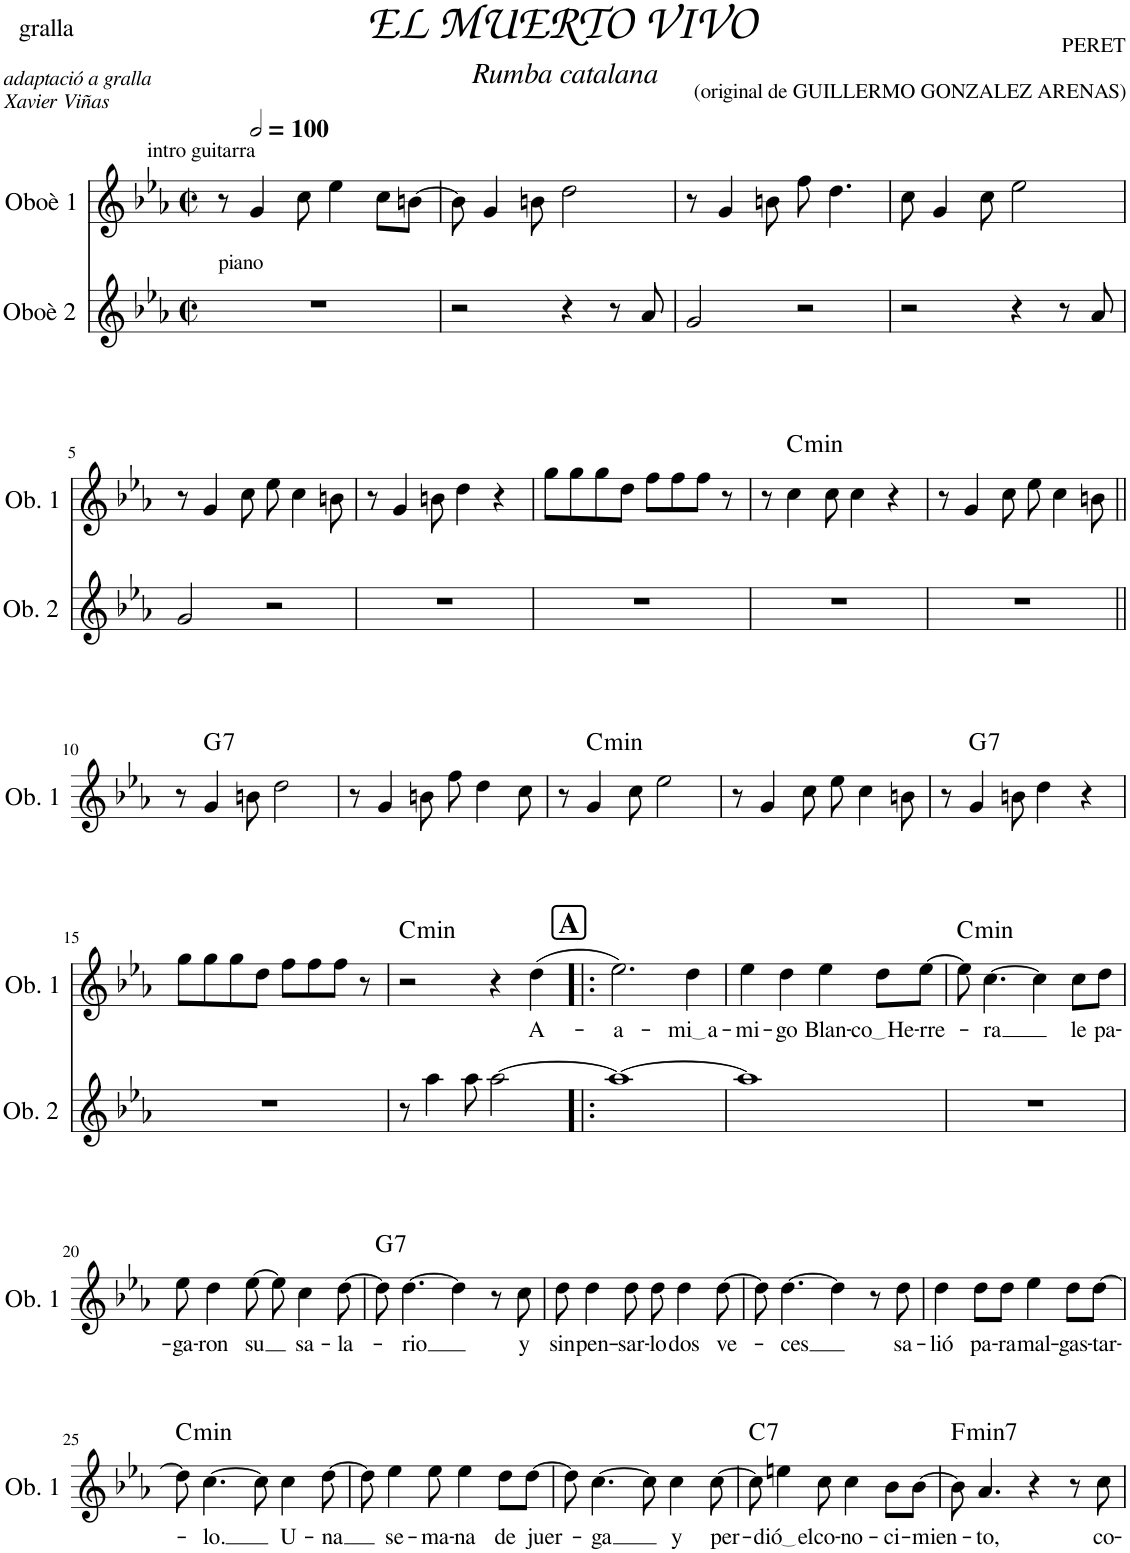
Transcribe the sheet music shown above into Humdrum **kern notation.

**kern	**kern	**text	**harte
*part2	*part1	*part1	*part1
*staff2	*staff1	*staff1	*
*I"Oboè 2	*I"Oboè 1	*	*
*I'Ob. 2	*I'Ob. 1	*	*
*clefG2	*clefG2	*	*
*k[b-e-a-]	*k[b-e-a-]	*	*
*M2/2	*M2/2	*	*
*met(c|)	*met(c|)	*	*
=1	=1	=1	=1
!LO:TX:a:t=piano	!	!	!
1r	8r	.	.
*	*MM200	*	*
!	!LO:TX:a:t=intro guitarra	!	!
.	4g/	.	.
.	8cc\	.	.
.	4ee-\	.	.
.	8cc\L	.	.
.	[8bn\J	.	.
=2	=2	=2	=2
2r	8b\]	.	.
.	4g/	.	.
.	8bn\	.	.
4r	2dd\	.	.
8r	.	.	.
8a-/	.	.	.
=3	=3	=3	=3
2g/	8r	.	.
.	4g/	.	.
.	8bn\	.	.
2r	8ff\	.	.
.	4.dd\	.	.
=4	=4	=4	=4
2r	8cc\	.	.
.	4g/	.	.
.	8cc\	.	.
4r	2ee-\	.	.
8r	.	.	.
8a-/	.	.	.
!!LO:LB:g=z
=5	=5	=5	=5
2g/	8r	.	.
.	4g/	.	.
.	8cc\	.	.
2r	8ee-\	.	.
.	4cc\	.	.
.	8bn\	.	.
=6	=6	=6	=6
1r	8r	.	.
.	4g/	.	.
.	8bn\	.	.
.	4dd\	.	.
.	4r	.	.
=7	=7	=7	=7
1r	8gg\L	.	.
.	8gg\	.	.
.	8gg\	.	.
.	8dd\J	.	.
.	8ff\L	.	.
.	8ff\	.	.
.	8ff\J	.	.
.	8r	.	.
=8	=8	=8	=8
1r	8r	.	.
!	!	!	!LO:H:kt=min
.	4cc\	.	C:min
.	8cc\	.	.
.	4cc\	.	.
.	4r	.	.
=9	=9	=9	=9
1r	8r	.	.
.	4g/	.	.
.	8cc\	.	.
.	8ee-\	.	.
.	4cc\	.	.
.	8bn\	.	.
!!LO:LB:g=z
=10||	=10||	=10||	=10||
1r	8r	.	.
!	!	!	!LO:H:kt=7
.	4g/	.	G:7
.	8bn\	.	.
.	2dd\	.	.
=11	=11	=11	=11
1r	8r	.	.
.	4g/	.	.
.	8bn\	.	.
.	8ff\	.	.
.	4dd\	.	.
.	8cc\	.	.
=12	=12	=12	=12
1r	8r	.	.
!	!	!	!LO:H:kt=min
.	4g/	.	C:min
.	8cc\	.	.
.	2ee-\	.	.
=13	=13	=13	=13
1r	8r	.	.
.	4g/	.	.
.	8cc\	.	.
.	8ee-\	.	.
.	4cc\	.	.
.	8bn\	.	.
=14	=14	=14	=14
1r	8r	.	.
!	!	!	!LO:H:kt=7
.	4g/	.	G:7
.	8bn\	.	.
.	4ee-\	.	.
.	4r	.	.
!!LO:LB:g=z
=15	=15	=15	=15
1r	8gg\L	.	.
.	8gg\	.	.
.	8gg\	.	.
.	8dd\J	.	.
.	8ff\L	.	.
.	8ff\	.	.
.	8ff\J	.	.
.	8r	.	.
=16	=16	=16	=16
!	!	!	!LO:H:kt=min
8r	2r	.	C:min
4aa-\	.	.	.
8aa-\	.	.	.
[2aa-\	4r	.	.
!	!	!LO:LY:b	!
.	(4dd\	A-	.
!!LO:REH:place=s1:a:B:cj:fs=14:t=A
=17!|:	=17!|:	=17!|:	=17!|:
!	!	!LO:LY:b	!
1aa-_	2.ee-\)	-a-	.
!	!	!LO:LY:b	!
.	4dd\	mi a	.
=18	=18	=18	=18
!	!	!LO:LY:b	!
1aa-]	4ee-\	-mi-	.
!	!	!LO:LY:b	!
.	4dd\	-go	.
!	!	!LO:LY:b	!
.	4ee-\	Blan-	.
!	!	!LO:LY:b	!
.	8dd\L	co He	.
!	!	!LO:LY:b	!
.	[8ee-\J	-rre-	.
=19	=19	=19	=19
!	!	!	!LO:H:kt=min
1r	8ee-\]	.	C:min
!	!	!LO:LY:b	!
.	[4.cc\	-ra	.
.	4cc\]	.	.
!	!	!LO:LY:b	!
.	8cc\L	le	.
!	!	!LO:LY:b	!
.	8dd\J	pa-	.
!!LO:LB:g=z
=20	=20	=20	=20
!	!	!LO:LY:b	!
1r	8ee-\	-ga-	.
!	!	!LO:LY:b	!
.	4dd\	-ron	.
!	!	!LO:LY:b	!
.	[8ee-\	su	.
.	8ee-\]	.	.
!	!	!LO:LY:b	!
.	4cc\	sa-	.
!	!	!LO:LY:b	!
.	[8dd\	-la-	.
=21	=21	=21	=21
!	!	!	!LO:H:kt=7
1r	8dd\]	.	G:7
!	!	!LO:LY:b	!
.	[4.dd\	-rio	.
.	4dd\]	.	.
.	8r	.	.
!	!	!LO:LY:b	!
.	8cc\	y	.
=22	=22	=22	=22
!	!	!LO:LY:b	!
1r	8dd\	sin	.
!	!	!LO:LY:b	!
.	4dd\	pen-	.
!	!	!LO:LY:b	!
.	8dd\	-sar-	.
!	!	!LO:LY:b	!
.	8dd\	-lo	.
!	!	!LO:LY:b	!
.	4dd\	dos	.
!	!	!LO:LY:b	!
.	[8dd\	ve-	.
=23	=23	=23	=23
1r	8dd\]	.	.
!	!	!LO:LY:b	!
.	[4.dd\	-ces	.
.	4dd\]	.	.
.	8r	.	.
!	!	!LO:LY:b	!
.	8dd\	sa-	.
=24	=24	=24	=24
!	!	!LO:LY:b	!
1r	4dd\	-lió	.
!	!	!LO:LY:b	!
.	8dd\L	pa-	.
!	!	!LO:LY:b	!
.	8dd\J	-ra	.
!	!	!LO:LY:b	!
.	4ee-\	mal-	.
!	!	!LO:LY:b	!
.	8dd\L	-gas-	.
!	!	!LO:LY:b	!
.	[8dd\J	-tar-	.
!!LO:LB:g=z
=25	=25	=25	=25
!	!	!	!LO:H:kt=min
1r	8dd\]	.	C:min
!	!	!LO:LY:b	!
.	[4.cc\	-lo.	.
.	8cc\]	.	.
!	!	!LO:LY:b	!
.	4cc\	U-	.
!	!	!LO:LY:b	!
.	[8dd\	-na	.
=26	=26	=26	=26
1r	8dd\]	.	.
!	!	!LO:LY:b	!
.	4ee-\	se-	.
!	!	!LO:LY:b	!
.	8ee-\	-ma-	.
!	!	!LO:LY:b	!
.	4ee-\	-na	.
!	!	!LO:LY:b	!
.	8dd\L	de	.
!	!	!LO:LY:b	!
.	[8dd\J	juer-	.
=27	=27	=27	=27
1r	8dd\]	.	.
!	!	!LO:LY:b	!
.	[4.cc\	-ga	.
.	8cc\]	.	.
!	!	!LO:LY:b	!
.	4cc\	y	.
!	!	!LO:LY:b	!
.	[8cc\	per-	.
=28	=28	=28	=28
!	!	!	!LO:H:kt=7
1r	8cc\]	.	C:7
!	!	!LO:LY:b	!
.	4een\	dió el	.
!	!	!LO:LY:b	!
.	8cc\	co-	.
!	!	!LO:LY:b	!
.	4cc\	-no-	.
!	!	!LO:LY:b	!
.	8b-\L	-ci-	.
!	!	!LO:LY:b	!
.	[8b-\J	-mien-	.
=29	=29	=29	=29
!	!	!	!LO:H:kt=min7
1r	8b-\]	.	F:min7
!	!	!LO:LY:b	!
.	4.a-/	-to,	.
.	4r	.	.
.	8r	.	.
!	!	!LO:LY:b	!
.	8cc\	co-	.
=	=	=	=
*-	*-	*-	*-
